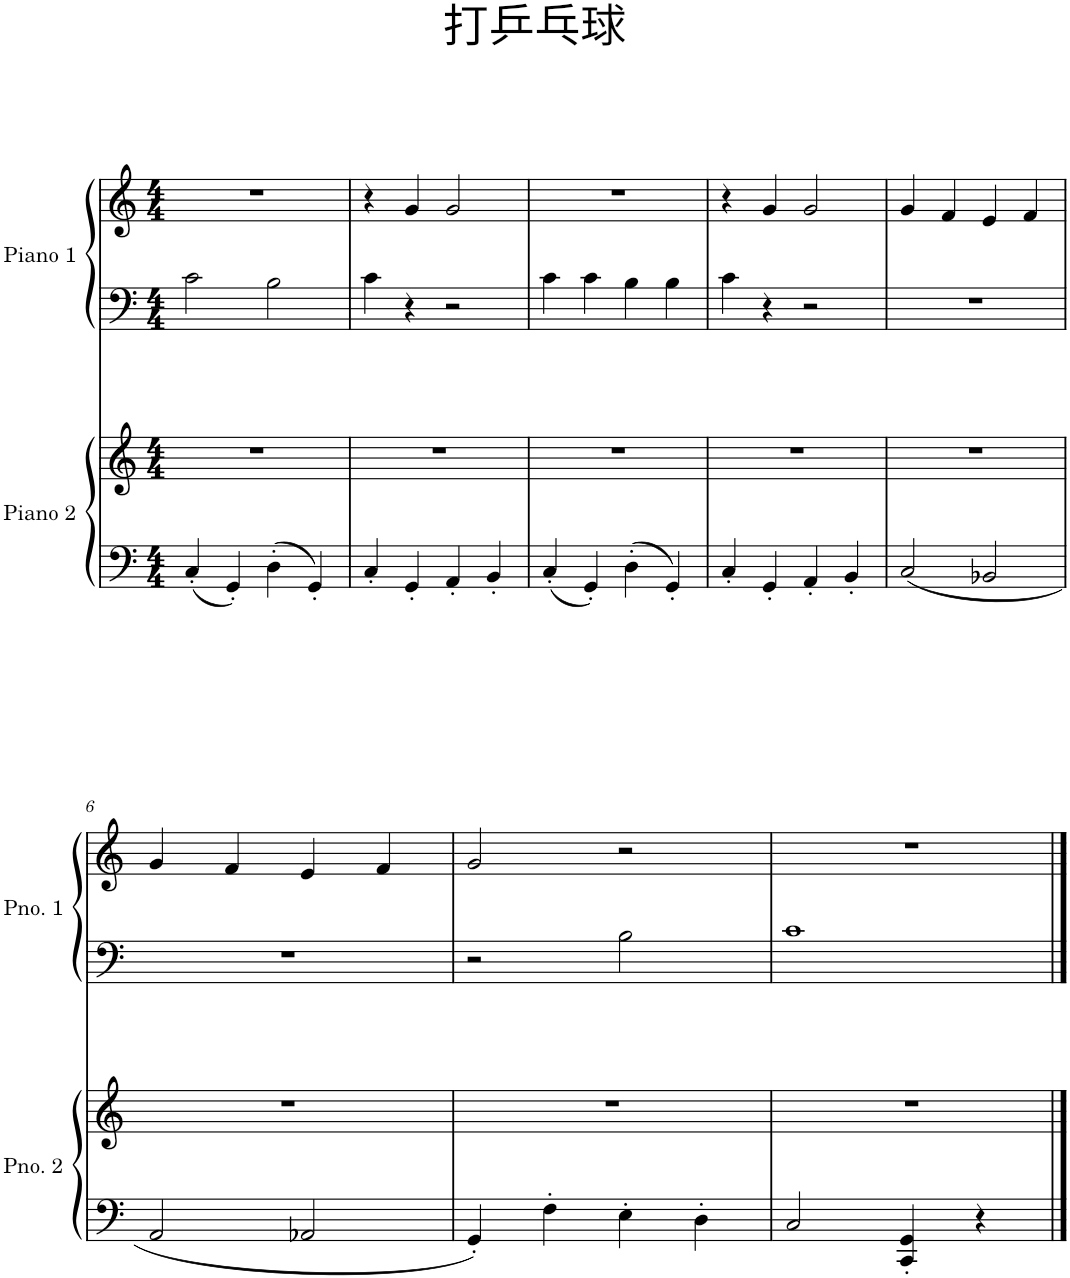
**kern	**kern	**kern	**kern
*part2	*part2	*part1	*part1
*staff4	*staff3	*staff2	*staff1
*I"Piano 2	*	*I"Piano 1	*
*I'Pno. 2	*	*I'Pno. 1	*
*clefF4	*clefG2	*clefF4	*clefG2
*k[]	*k[]	*k[]	*k[]
*M4/4	*M4/4	*M4/4	*M4/4
=1	=1	=1	=1
4C'/	1r	2c\	1r
4GG'/	.	.	.
4D'\	.	2B\	.
4GG'/	.	.	.
=2	=2	=2	=2
4C'/	1r	4c\	4r
4GG'/	.	4r	4g/
4AA'/	.	2r	2g/
4BB'/	.	.	.
=3	=3	=3	=3
4C'/	1r	4c\	1r
4GG'/	.	4c\	.
4D'\	.	4B\	.
4GG'/	.	4B\	.
=4	=4	=4	=4
4C'/	1r	4c\	4r
4GG'/	.	4r	4g/
4AA'/	.	2r	2g/
4BB'/	.	.	.
=5	=5	=5	=5
2C/	1r	1r	4g/
.	.	.	4f/
2BB-X/	.	.	4e/
.	.	.	4f/
!!LO:LB:g=z
=6	=6	=6	=6
2AA/	1r	1r	4g/
.	.	.	4f/
2AA-X/	.	.	4e/
.	.	.	4f/
=7	=7	=7	=7
4GG'/	1r	2r	2g/
4F'\	.	.	.
4E'\	.	2B\	2r
4D'\	.	.	.
=8	=8	=8	=8
2C/	1r	1c	1r
4CC/' 4GG/'	.	.	.
4r	.	.	.
==	==	==	==
*-	*-	*-	*-
